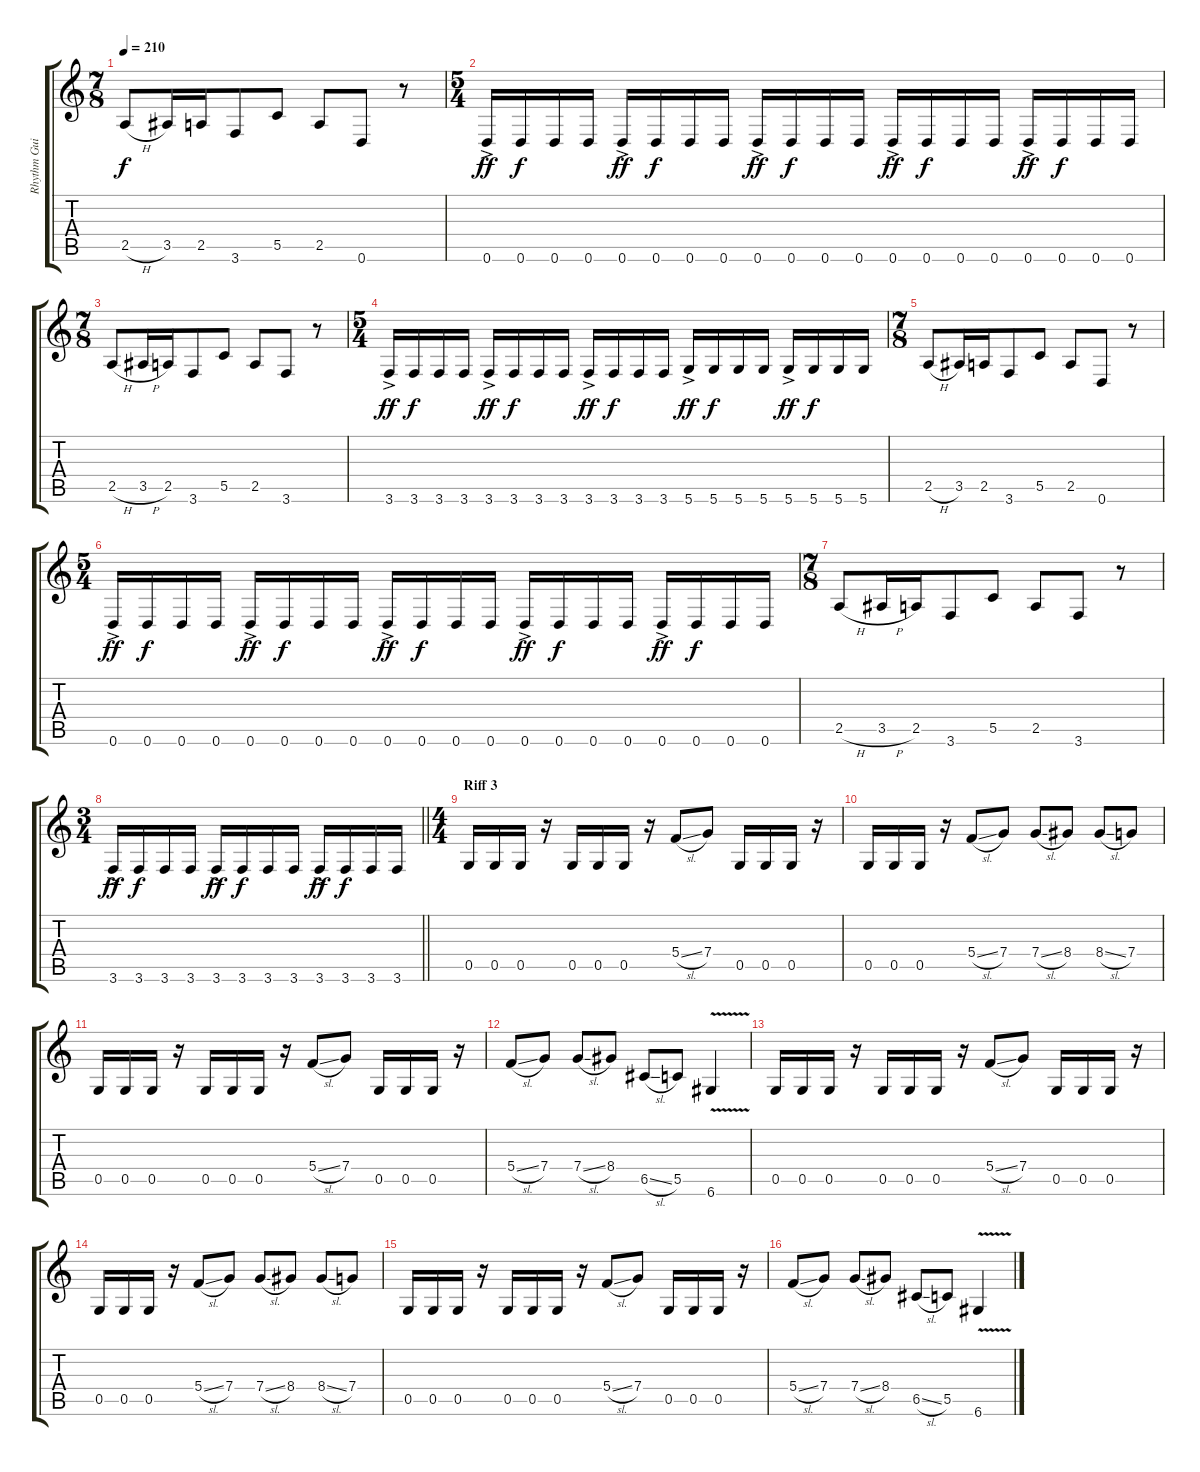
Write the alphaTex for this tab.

\track ("Rhythm Guitar (Chuck Schuldiner)" "Rhythm Gui") {instrument distortionguitar}
\staff {score tabs}
\tuning (D4 A3 F3 C3 G2 D2) {hide}
\ts (7 8)
\tempo 210
\clef g2
\ks c
2.5{h}.8{dy f} 3.5.16 2.5.16 3.6.8 5.5.8 2.5.8 0.6.8 r.8 |
\ts (5 4)
0.6{ac}.16{dy ff} 0.6.16{dy f} 0.6.16 0.6.16 0.6{ac}.16{dy ff} 0.6.16{dy f} 0.6.16 0.6.16 0.6{ac}.16{dy ff} 0.6.16{dy f} 0.6.16 0.6.16 0.6{ac}.16{dy ff} 0.6.16{dy f} 0.6.16 0.6.16 0.6{ac}.16{dy ff} 0.6.16{dy f} 0.6.16 0.6.16 |
\ts (7 8)
2.5{h}.8 3.5{h}.16 2.5.16 3.6.8 5.5.8 2.5.8 3.6.8 r.8 |
\ts (5 4)
3.6{ac}.16{dy ff} 3.6.16{dy f} 3.6.16 3.6.16 3.6{ac}.16{dy ff} 3.6.16{dy f} 3.6.16 3.6.16 3.6{ac}.16{dy ff} 3.6.16{dy f} 3.6.16 3.6.16 5.6{ac}.16{dy ff} 5.6.16{dy f} 5.6.16 5.6.16 5.6{ac}.16{dy ff} 5.6.16{dy f} 5.6.16 5.6.16 |
\ts (7 8)
2.5{h}.8 3.5.16 2.5.16 3.6.8 5.5.8 2.5.8 0.6.8 r.8 |
\ts (5 4)
0.6{ac}.16{dy ff} 0.6.16{dy f} 0.6.16 0.6.16 0.6{ac}.16{dy ff} 0.6.16{dy f} 0.6.16 0.6.16 0.6{ac}.16{dy ff} 0.6.16{dy f} 0.6.16 0.6.16 0.6{ac}.16{dy ff} 0.6.16{dy f} 0.6.16 0.6.16 0.6{ac}.16{dy ff} 0.6.16{dy f} 0.6.16 0.6.16 |
\ts (7 8)
2.5{h}.8 3.5{h}.16 2.5.16 3.6.8 5.5.8 2.5.8 3.6.8 r.8 |
\ts (3 4)
\barLineRight lightlight
3.6{ac}.16{dy ff} 3.6.16{dy f} 3.6.16 3.6.16 3.6{ac}.16{dy ff} 3.6.16{dy f} 3.6.16 3.6.16 3.6{ac}.16{dy ff} 3.6.16{dy f} 3.6.16 3.6.16 |
\ts (4 4)
\section ("" "Riff 3")
0.5.16 0.5.16 0.5.16 r.16 0.5.16 0.5.16 0.5.16 r.16 5.4{sl}.8 7.4.8 0.5.16 0.5.16 0.5.16 r.16 |
0.5.16 0.5.16 0.5.16 r.16 5.4{sl}.8 7.4.8 7.4{sl}.8 8.4.8 8.4{sl}.8 7.4.8 |
0.5.16 0.5.16 0.5.16 r.16 0.5.16 0.5.16 0.5.16 r.16 5.4{sl}.8 7.4.8 0.5.16 0.5.16 0.5.16 r.16 |
5.4{sl}.8 7.4.8 7.4{sl}.8 8.4.8 6.5{sl}.8 5.5.8 6.6{v}.4 |
0.5.16 0.5.16 0.5.16 r.16 0.5.16 0.5.16 0.5.16 r.16 5.4{sl}.8 7.4.8 0.5.16 0.5.16 0.5.16 r.16 |
0.5.16 0.5.16 0.5.16 r.16 5.4{sl}.8 7.4.8 7.4{sl}.8 8.4.8 8.4{sl}.8 7.4.8 |
0.5.16 0.5.16 0.5.16 r.16 0.5.16 0.5.16 0.5.16 r.16 5.4{sl}.8 7.4.8 0.5.16 0.5.16 0.5.16 r.16 |
5.4{sl}.8 7.4.8 7.4{sl}.8 8.4.8 6.5{sl}.8 5.5.8 6.6{v}.4
